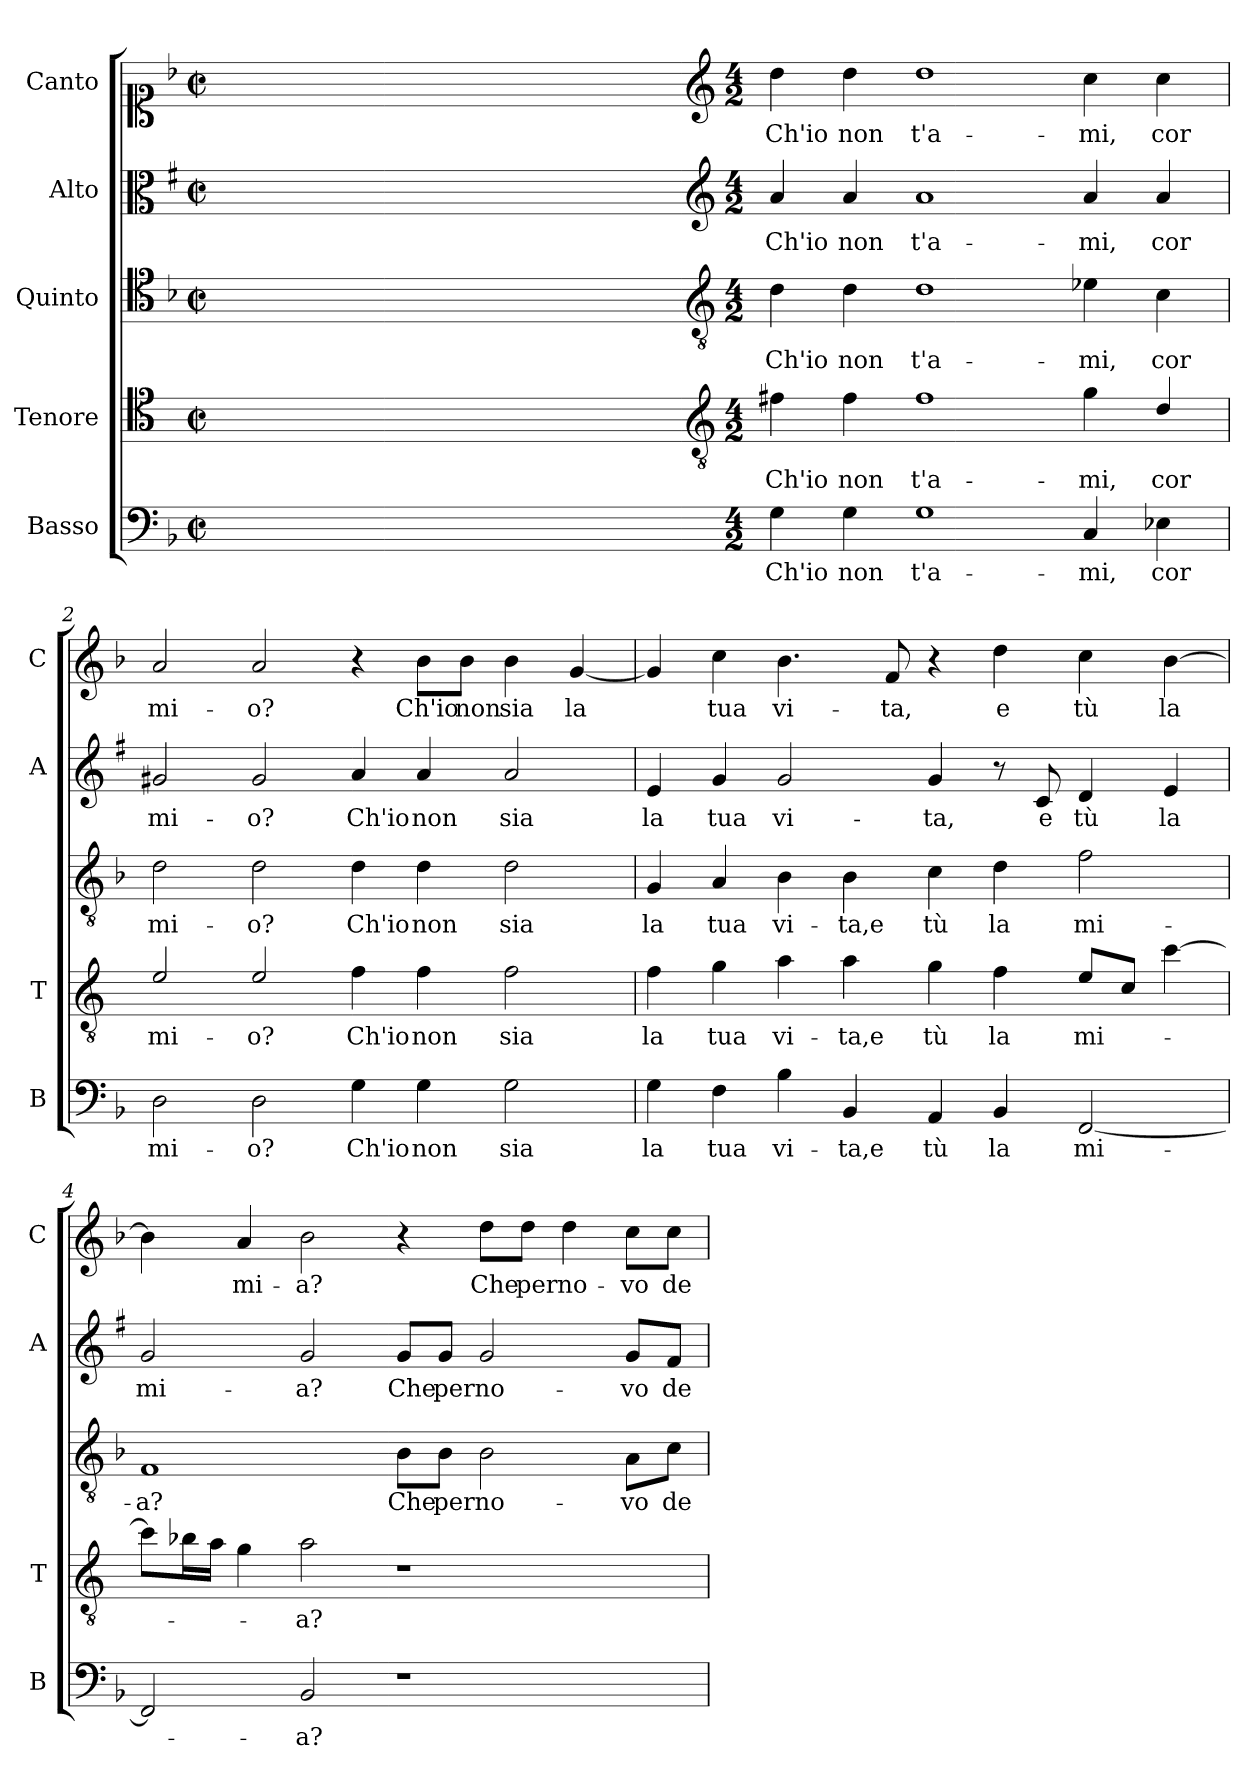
**kern	**text	**kern	**text	**kern	**text	**kern	**text	**kern	**text
*part5	*part5	*part4	*part4	*part3	*part3	*part2	*part2	*part1	*part1
*staff5	*staff5	*staff4	*staff4	*staff3	*staff3	*staff2	*staff2	*staff1	*staff1
*I"Basso	*	*I"Tenore	*	*I"Quinto	*	*I"Alto	*	*I"Canto	*
*I'B	*	*I'T	*	*	*	*I'A	*	*I'C	*
*clefF4	*	*clefC4	*	*clefC4	*	*clefC3	*	*clefC1	*
*	*	*ITrd4c7	*	*	*	*ITrd1c2	*	*	*
*k[b-]	*	*k[b-]	*	*k[b-]	*	*k[b-]	*	*k[b-]	*
*F:	*	*F:	*	*F:	*	*F:	*	*F:	*
*M2/2	*	*M2/2	*	*M2/2	*	*M2/2	*	*M2/2	*
*met(c|)	*	*met(c|)	*	*met(c|)	*	*met(c|)	*	*met(c|)	*
=	=	=	=	=	=	=	=	=	=
1ryy	.	1ryy	.	1ryy	.	1ryy	.	1ryy	.
=1X-	=1X-	=1X-	=1X-	=1X-	=1X-	=1X-	=1X-	=1X-	=1X-
4ryy	.	4ryy	.	4ryy	.	4ryy	.	4ryy	.
4ryy	.	4ryy	.	4ryy	.	4ryy	.	4ryy	.
4ryy	.	4ryy	.	4ryy	.	4ryy	.	4ryy	.
4ryy	.	4ryy	.	4ryy	.	4ryy	.	4ryy	.
=1-	=1-	=1-	=1-	=1-	=1-	=1-	=1-	=1-	=1-
*	*	*clefGv2	*	*clefGv2	*	*clefG2	*	*clefG2	*
*M4/2	*	*M4/2	*	*M4/2	*	*M4/2	*	*M4/2	*
!	!LO:LY:b	!	!LO:LY:b	!	!LO:LY:b	!	!LO:LY:b	!	!LO:LY:b
4G\	Ch'io	4Bn\	Ch'io	4d\	Ch'io	4g/	Ch'io	4dd\	Ch'io
!	!LO:LY:b	!	!LO:LY:b	!	!LO:LY:b	!	!LO:LY:b	!	!LO:LY:b
4G\	non	4B\	non	4d\	non	4g/	non	4dd\	non
!	!LO:LY:b	!	!LO:LY:b	!	!LO:LY:b	!	!LO:LY:b	!	!LO:LY:b
1G	t'a-	1B	t'a-	1d	t'a-	1g	t'a-	1dd	t'a-
!	!LO:LY:b	!	!LO:LY:b	!	!LO:LY:b	!	!LO:LY:b	!	!LO:LY:b
4C/	-mi,	4c\	-mi,	4e-X\	-mi,	4g/	-mi,	4cc\	-mi,
!	!LO:LY:b	!	!LO:LY:b	!	!LO:LY:b	!	!LO:LY:b	!	!LO:LY:b
4E-X\	cor	4G/	cor	4c\	cor	4g/	cor	4cc\	cor
=2	=2	=2	=2	=2	=2	=2	=2	=2	=2
!	!LO:LY:b	!	!LO:LY:b	!	!LO:LY:b	!	!LO:LY:b	!	!LO:LY:b
2D\	mi-	2A/	mi-	2d\	mi-	2f#X/	mi-	2a/	mi-
!	!LO:LY:b	!	!LO:LY:b	!	!LO:LY:b	!	!LO:LY:b	!	!LO:LY:b
2D\	-o?	2A/	-o?	2d\	-o?	2f#/	-o?	2a/	-o?
!	!LO:LY:b	!	!LO:LY:b	!	!LO:LY:b	!	!LO:LY:b	!	!
4G\	Ch'io	4B-\	Ch'io	4d\	Ch'io	4g/	Ch'io	4r	.
!	!LO:LY:b	!	!LO:LY:b	!	!LO:LY:b	!	!LO:LY:b	!	!LO:LY:b
4G\	non	4B-\	non	4d\	non	4g/	non	8b-\L	Ch'io
!	!	!	!	!	!	!	!	!	!LO:LY:b
.	.	.	.	.	.	.	.	8b-\J	non
!	!LO:LY:b	!	!LO:LY:b	!	!LO:LY:b	!	!LO:LY:b	!	!LO:LY:b
2G\	sia	2B-\	sia	2d\	sia	2g/	sia	4b-\	sia
!	!	!	!	!	!	!	!	!	!LO:LY:b
.	.	.	.	.	.	.	.	[4g/	la
!!LO:LB:g=z
=3	=3	=3	=3	=3	=3	=3	=3	=3	=3
!	!LO:LY:b	!	!LO:LY:b	!	!LO:LY:b	!	!LO:LY:b	!	!
4G\	la	4B-\	la	4G/	la	4d/	la	4g/]	.
!	!LO:LY:b	!	!LO:LY:b	!	!LO:LY:b	!	!LO:LY:b	!	!LO:LY:b
4F\	tua	4c\	tua	4A/	tua	4f/	tua	4cc\	tua
!	!LO:LY:b	!	!LO:LY:b	!	!LO:LY:b	!	!LO:LY:b	!	!LO:LY:b
4B-\	vi-	4d\	vi-	4B-\	vi-	2f/	vi-	4.b-\	vi-
!	!LO:LY:b	!	!LO:LY:b	!	!LO:LY:b	!	!	!	!
4BB-/	-ta,e	4d\	-ta,e	4B-\	-ta,e	.	.	.	.
!	!	!	!	!	!	!	!	!	!LO:LY:b
.	.	.	.	.	.	.	.	8f/	-ta,
!	!LO:LY:b	!	!LO:LY:b	!	!LO:LY:b	!	!LO:LY:b	!	!
4AA/	tù	4c\	tù	4c\	tù	4f/	-ta,	4r	.
!	!LO:LY:b	!	!LO:LY:b	!	!LO:LY:b	!	!	!	!LO:LY:b
4BB-/	la	4B-\	la	4d\	la	8r	.	4dd\	e
!	!	!	!	!	!	!	!LO:LY:b	!	!
.	.	.	.	.	.	8B-/	e	.	.
!	!LO:LY:b	!	!LO:LY:b	!	!LO:LY:b	!	!LO:LY:b	!	!LO:LY:b
[2FF/	mi-	8A/L	mi-	2f\	mi-	4c/	tù	4cc\	tù
.	.	8F/J	.	.	.	.	.	.	.
!	!	!	!	!	!	!	!LO:LY:b	!	!LO:LY:b
.	.	[4f\	.	.	.	4d/	la	[4b-\	la
=4	=4	=4	=4	=4	=4	=4	=4	=4	=4
!	!	!	!	!	!LO:LY:b	!	!LO:LY:b	!	!
2FF/]	.	8f\L]	.	1F	-a?	2f/	mi-	4b-\]	.
.	.	16e-X\L	.	.	.	.	.	.	.
.	.	16d\JJ	.	.	.	.	.	.	.
!	!	!	!	!	!	!	!	!	!LO:LY:b
.	.	4c\	.	.	.	.	.	4a/	mi-
!	!LO:LY:b	!	!LO:LY:b	!	!	!	!LO:LY:b	!	!LO:LY:b
2BB-/	-a?	2d\	-a?	.	.	2f/	-a?	2b-\	-a?
!	!	!	!	!	!LO:LY:b	!	!LO:LY:b	!	!
1r	.	1r	.	8B-\L	Che	8f/L	Che	4r	.
!	!	!	!	!	!LO:LY:b	!	!LO:LY:b	!	!
.	.	.	.	8B-\J	per	8f/J	per	.	.
!	!	!	!	!	!LO:LY:b	!	!LO:LY:b	!	!LO:LY:b
.	.	.	.	2B-\	no-	2f/	no-	8dd\L	Che
!	!	!	!	!	!	!	!	!	!LO:LY:b
.	.	.	.	.	.	.	.	8dd\J	per
!	!	!	!	!	!	!	!	!	!LO:LY:b
.	.	.	.	.	.	.	.	4dd\	no-
!	!	!	!	!	!LO:LY:b	!	!LO:LY:b	!	!LO:LY:b
.	.	.	.	8A\L	-vo	8f/L	-vo	8cc\L	-vo
!	!	!	!	!	!LO:LY:b	!	!LO:LY:b	!	!LO:LY:b
.	.	.	.	8c\J	de-	8e/J	de-	8cc\J	de-
=	=	=	=	=	=	=	=	=	=
*-	*-	*-	*-	*-	*-	*-	*-	*-	*-
